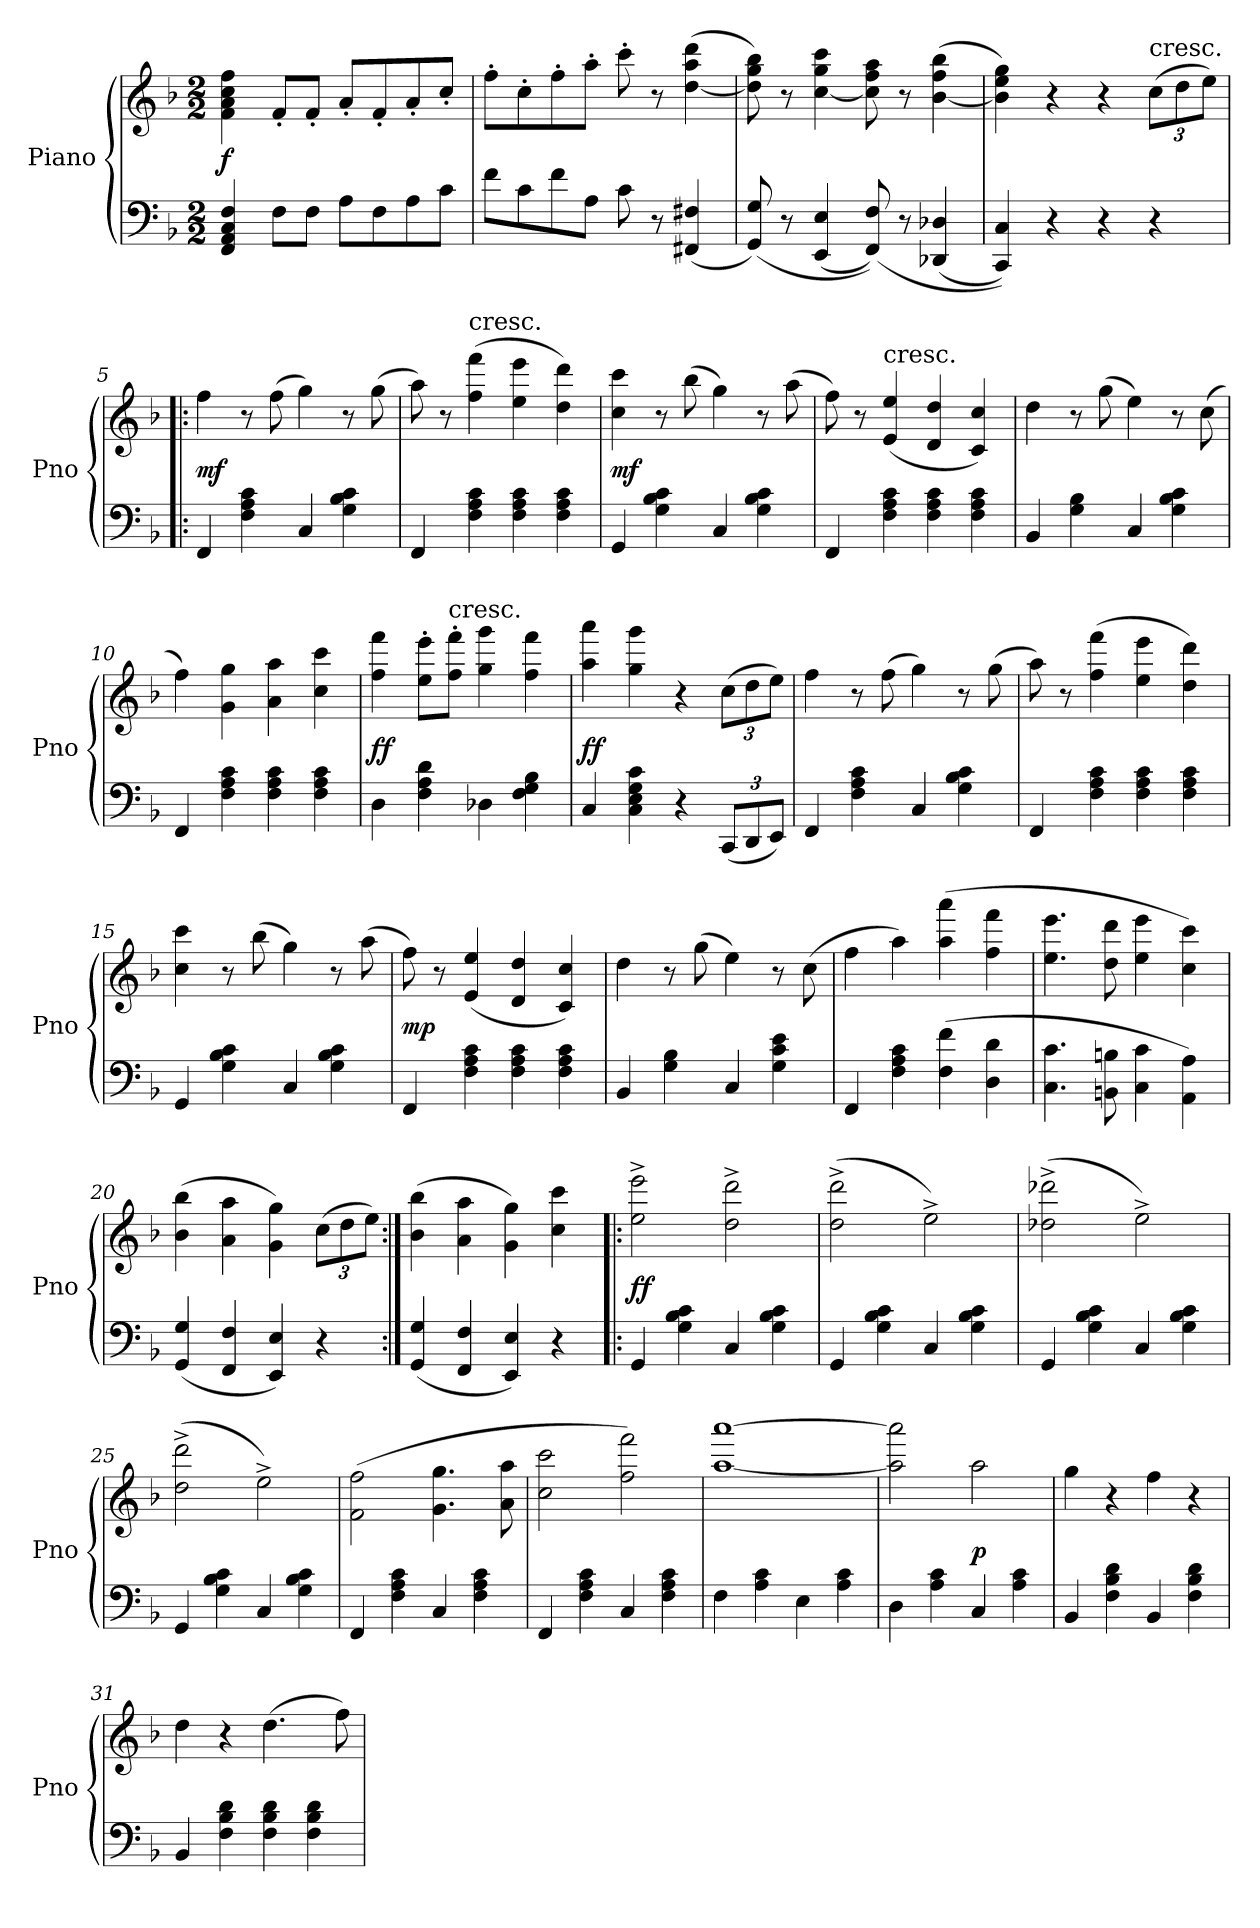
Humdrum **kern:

**kern	**kern	**dynam
*part1	*part1	*part1
*staff2	*staff1	*staff1/2
*I"Piano	*	*
*I'Pno	*	*
*clefF4	*clefG2	*
*k[b-]	*k[b-]	*
*F:	*F:	*
*M2/2	*M2/2	*
*MM180	*MM180	*
=1	=1	=1
4FF/ 4AA/ 4C/ 4F/	4f\ 4a\ 4cc\ 4ff\	f
8F\L	8f'/L	.
8F\J	8f'/J	.
8A\L	8a'/L	.
8F\	8f'/	.
8A\	8a'/	.
8c\J	8cc'/J	.
=2	=2	=2
8f\L	8ff'\L	.
8c\	8cc'\	.
8f\	8ff'\	.
8A\J	8aa'\J	.
8c\	8ccc'\	.
8r	8r	.
(4FF#X/ 4F#X/	([4dd\ 4aa\ 4ddd\	.
=3	=3	=3
(8GG/ 8G/)	8dd]\ 8gg\ 8bb-\)	.
8r	8r	.
(4EE/ 4E/	[4cc\ 4gg\ 4ccc\	.
(8FF/ 8F/))	8cc]\ 8ff\ 8aa\	.
8r	8r	.
(4DD-X/ 4D-X/	([4b-\ 4ff\ 4bb-\	.
=4	=4	=4
4CC/ 4C/))	4b-]\ 4ee\ 4gg\)	.
4r	4r	.
4r	4r	.
!	!LO:TX:t=cresc.	!
4r	(12cc\L	.
.	12dd\	.
.	12ee\J)	.
=5!|:	=5!|:	=5!|:
4FF/	4ff\	mf
4F\ 4A\ 4c\	8r	.
.	(8ff\	.
4C/	4gg\)	.
4G\ 4B-\ 4c\	8r	.
.	(8gg\	.
=6	=6	=6
4FF/	8aa\)	.
.	8r	.
!	!LO:TX:t=cresc.	!
4F\ 4A\ 4c\	(4ff\ 4fff\	.
4F\ 4A\ 4c\	4ee\ 4eee\	.
4F\ 4A\ 4c\	4dd\ 4ddd\)	.
=7	=7	=7
4GG/	4cc\ 4ccc\	mf
4G\ 4B-\ 4c\	8r	.
.	(8bb-\	.
4C/	4gg\)	.
4G\ 4B-\ 4c\	8r	.
.	(8aa\	.
=8	=8	=8
4FF/	8ff\)	.
.	8r	.
!	!LO:TX:t=cresc.	!
4F\ 4A\ 4c\	(4e/ 4ee/	.
4F\ 4A\ 4c\	4d/ 4dd/	.
4F\ 4A\ 4c\	4c/ 4cc/)	.
=9	=9	=9
4BB-/	4dd\	.
4G\ 4B-\	8r	.
.	(8gg\	.
4C/	4ee\)	.
4G\ 4B-\ 4c\	8r	.
.	(8cc\	.
=10	=10	=10
4FF/	4ff\)	.
4F\ 4A\ 4c\	4g\ 4gg\	.
4F\ 4A\ 4c\	4a\ 4aa\	.
4F\ 4A\ 4c\	4cc\ 4ccc\	.
=11	=11	=11
4D\	4ff\ 4fff\	ff
4F\ 4A\ 4d\	8ee'\ 8eee'\L	.
!	!LO:TX:t=cresc.	!
.	8ff'\ 8fff'\J	.
4D-X\	4gg\ 4ggg\	.
4F\ 4G\ 4B-\	4ff\ 4fff\	.
=12	=12	=12
4C/	4aa\ 4aaa\	ff
4C\ 4E\ 4G\ 4c\	4gg\ 4ggg\	.
4r	4r	.
(12CC/L	(12cc\L	.
12DD/	12dd\	.
12EE/J)	12ee\J)	.
=13	=13	=13
4FF/	4ff\	.
4F\ 4A\ 4c\	8r	.
.	(8ff\	.
4C/	4gg\)	.
4G\ 4B-\ 4c\	8r	.
.	(8gg\	.
=14	=14	=14
4FF/	8aa\)	.
.	8r	.
4F\ 4A\ 4c\	(4ff\ 4fff\	.
4F\ 4A\ 4c\	4ee\ 4eee\	.
4F\ 4A\ 4c\	4dd\ 4ddd\)	.
=15	=15	=15
4GG/	4cc\ 4ccc\	.
4G\ 4B-\ 4c\	8r	.
.	(8bb-\	.
4C/	4gg\)	.
4G\ 4B-\ 4c\	8r	.
.	(8aa\	.
=16	=16	=16
4FF/	8ff\)	mp
.	8r	.
4F\ 4A\ 4c\	(4e/ 4ee/	.
4F\ 4A\ 4c\	4d/ 4dd/	.
4F\ 4A\ 4c\	4c/ 4cc/)	.
=17	=17	=17
4BB-/	4dd\	.
4G\ 4B-\	8r	.
.	(8gg\	.
4C/	4ee\)	.
4G\ 4c\ 4e\	8r	.
.	(8cc\	.
=18	=18	=18
4FF/	4ff\	.
4F\ 4A\ 4c\	4aa\)	.
(4F\ 4f\	(4aa\ 4aaa\	.
4D\ 4d\	4ff\ 4fff\	.
=19	=19	=19
4.C\ 4.c\	4.ee\ 4.eee\	.
8BBn\ 8Bn\	8dd\ 8ddd\	.
4C\ 4c\	4ee\ 4eee\	.
4AA\ 4A\)	4cc\ 4ccc\)	.
=20	=20	=20
(4GG/ 4G/	(4b-\ 4bb-\	.
4FF/ 4F/	4a\ 4aa\	.
4EE/ 4E/)	4g\ 4gg\)	.
4r	(12cc\L	.
.	12dd\	.
.	12ee\J)	.
=21:|!	=21:|!	=21:|!
(4GG/ 4G/	(4b-\ 4bb-\	.
4FF/ 4F/	4a\ 4aa\	.
4EE/ 4E/)	4g\ 4gg\)	.
4r	4cc\ 4ccc\	.
=22!|:	=22!|:	=22!|:
4GG/	2ee^\ 2eee^\	ff
4G\ 4B-\ 4c\	.	.
4C/	2dd^\ 2ddd^\	.
4G\ 4B-\ 4c\	.	.
=23	=23	=23
4GG/	(2dd^\ 2ddd^\	.
4G\ 4B-\ 4c\	.	.
4C/	2ee^\)	.
4G\ 4B-\ 4c\	.	.
=24	=24	=24
4GG/	(2dd-X^\ 2ddd-X^\	.
4G\ 4B-\ 4c\	.	.
4C/	2ee^\)	.
4G\ 4B-\ 4c\	.	.
=25	=25	=25
4GG/	(2dd^\ 2ddd^\	.
4G\ 4B-\ 4c\	.	.
4C/	2ee^\)	.
4G\ 4B-\ 4c\	.	.
=26	=26	=26
4FF/	(2f\ 2ff\	.
4F\ 4A\ 4c\	.	.
4C/	4.g\ 4.gg\	.
4F\ 4A\ 4c\	.	.
.	8a\ 8aa\	.
=27	=27	=27
4FF/	2cc\ 2ccc\	.
4F\ 4A\ 4c\	.	.
4C/	2ff\ 2fff\)	.
4F\ 4A\ 4c\	.	.
=28	=28	=28
4F\	[1aa [1aaa	.
4A\ 4c\	.	.
4E\	.	.
4A\ 4c\	.	.
=29	=29	=29
4D\	2aa]\ 2aaa]\	.
4A\ 4c\	.	.
4C/	2aa\	p
4A\ 4c\	.	.
=30	=30	=30
4BB-/	4gg\	.
4F\ 4B-\ 4d\	4r	.
4BB-/	4ff\	.
4F\ 4B-\ 4d\	4r	.
=31	=31	=31
4BB-/	4dd\	.
4F\ 4B-\ 4d\	4r	.
4F\ 4B-\ 4d\	(4.dd\	.
4F\ 4B-\ 4d\	.	.
.	8ff\)	.
=	=	=
*-	*-	*-
